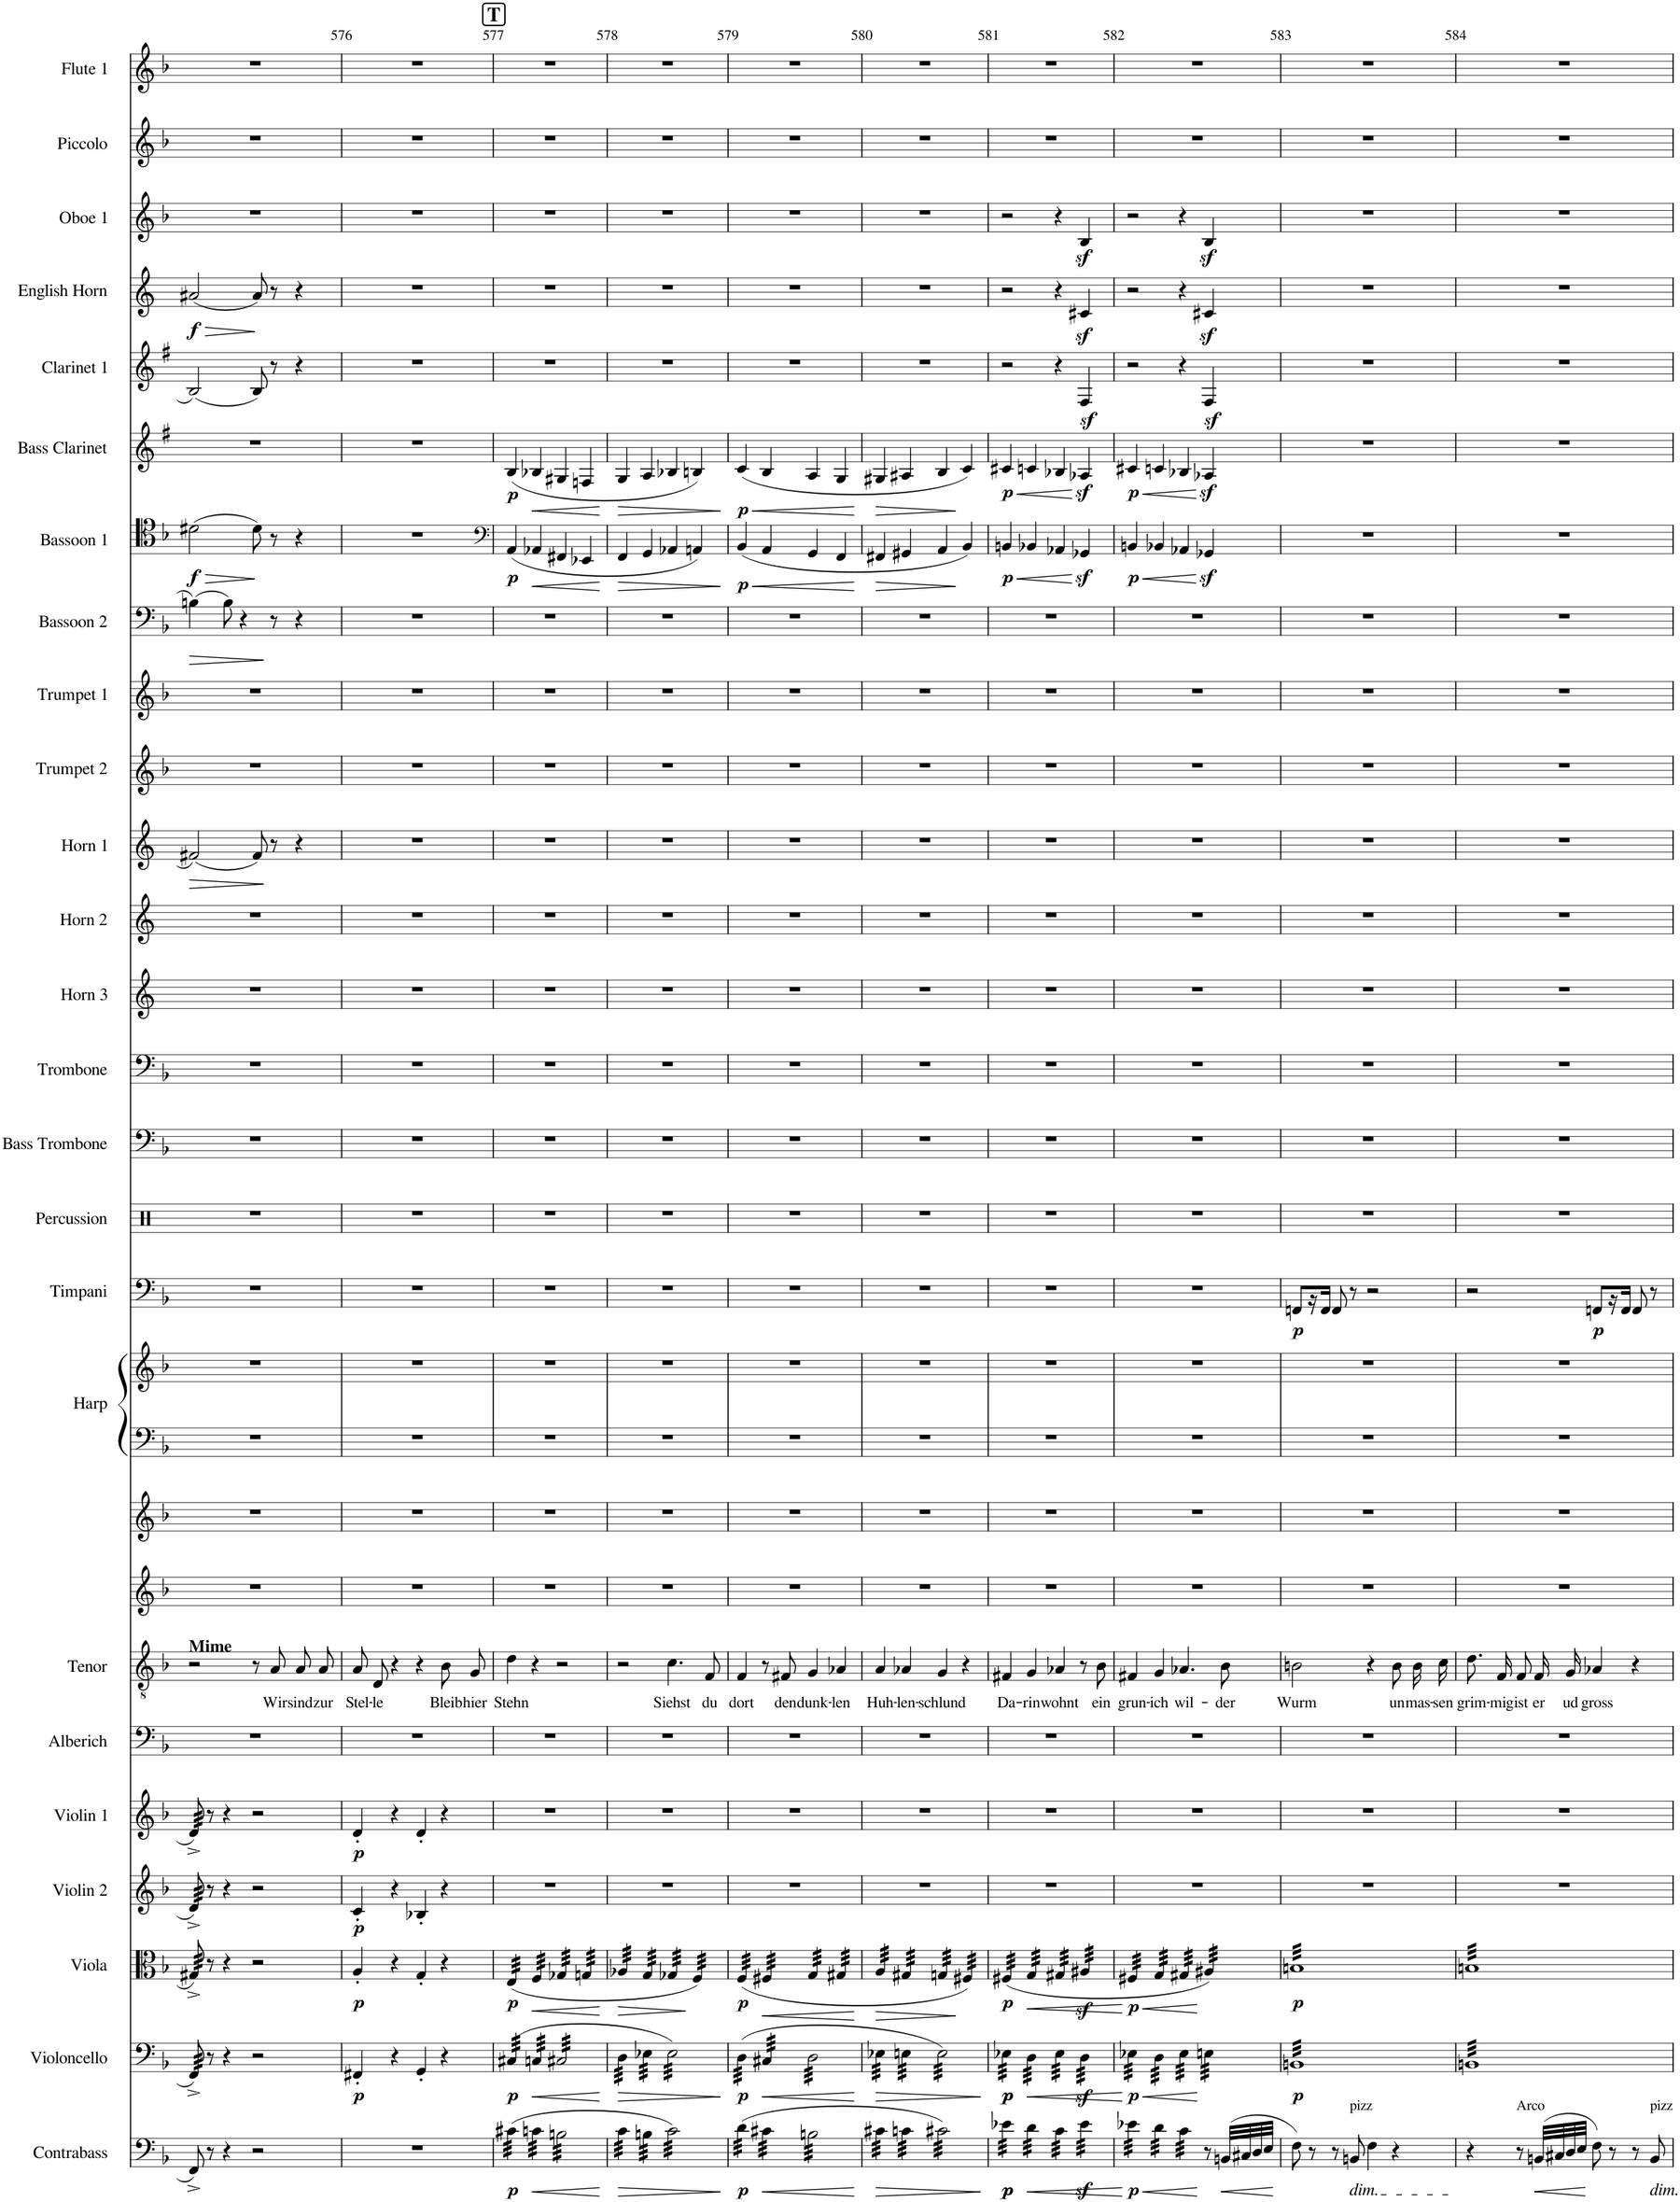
**kern	**dynam	**kern	**dynam	**kern	**dynam	**kern	**dynam	**kern	**dynam	**kern	**kern	**text	**kern	**kern	**kern	**kern	**kern	**dynam	**kern	**kern	**kern	**kern	**kern	**kern	**dynam	**kern	**kern	**kern	**dynam	**kern	**dynam	**kern	**dynam	**kern	**kern	**dynam	**kern	**kern	**kern
*part27	*part27	*part26	*part26	*part25	*part25	*part24	*part24	*part23	*part23	*part22	*part21	*part21	*part20	*part19	*part18	*part18	*part17	*part17	*part16	*part15	*part14	*part13	*part12	*part11	*part11	*part10	*part9	*part8	*part8	*part7	*part7	*part6	*part6	*part5	*part4	*part4	*part3	*part2	*part1
*staff28	*staff28	*staff27	*staff27	*staff26	*staff26	*staff25	*staff25	*staff24	*staff24	*staff23	*staff22	*staff22	*staff21	*staff20	*staff19	*staff18	*staff17	*staff17	*staff16	*staff15	*staff14	*staff13	*staff12	*staff11	*staff11	*staff10	*staff9	*staff8	*staff8	*staff7	*staff7	*staff6	*staff6	*staff5	*staff4	*staff4	*staff3	*staff2	*staff1
*I"Contrabass	*	*I"Violoncello	*	*I"Viola	*	*I"Violin 2	*	*I"Violin 1	*	*I"Alberich	*I"Alto	*	*I"Soprano	*I"Soprano	*I"Harp	*	*I"Timpani	*	*I"Percussion	*I"Bass Trombone	*I"Trombone	*I"Horn 3	*I"Horn 2	*I"Horn 1	*	*I"Trumpet 2	*I"Trumpet 1	*I"Bassoon 2	*	*I"Bassoon 1	*	*I"Clarinet 2	*	*I"Clarinet 1	*I"Oboe 2/EH	*	*I"Oboe 1	*I"Flute 2/Picc	*I"Flute 1
*I'Cb.	*	*I'Vc.	*	*I'Vla.	*	*I'Vln.2	*	*I'Vln.1	*	*I'A.	*	*	*	*	*I'Hrp.	*	*I'Timp.	*	*I'Perc	*I'B. Tbn.	*I'Tbn.	*I'Hn. 3	*I'Hn.2	*I'Hn. 1	*	*I'Tpt.2	*I'Tpt.1	*I'Bsn.2	*	*I'Bsn.1	*	*I'Cl. 2	*	*I'Cl.1	*I'Ob.2	*	*I'Ob. 1	*I'Fl.2	*I'Fl.1
!!LO:PB:g=z
*clefF4	*	*clefF4	*	*clefC3	*	*clefG2	*	*clefG2	*	*clefF4	*clefGv2	*	*clefG2	*clefG2	*clefF4	*clefG2	*clefF4	*	*clefX	*clefF4	*clefF4	*clefG2	*clefG2	*clefG2	*	*clefG2	*clefG2	*clefF4	*	*clefC4	*	*clefG2	*	*clefG2	*clefG2	*	*clefG2	*clefG2	*clefG2
*Trd7c12	*	*	*	*	*	*	*	*	*	*	*	*	*	*	*	*	*	*	*	*	*	*Trd4c7	*Trd4c7	*Trd4c7	*	*	*	*	*	*	*	*Trd1c2	*	*Trd1c2	*Trd4c7	*	*	*Trd-7c-12	*
*k[b-]	*	*k[b-]	*	*k[b-]	*	*k[b-]	*	*k[b-]	*	*k[b-]	*k[b-]	*	*k[b-]	*k[b-]	*k[b-]	*k[b-]	*k[b-]	*	*k[]	*k[b-]	*k[b-]	*k[]	*k[]	*k[]	*	*k[b-]	*k[b-]	*k[b-]	*	*k[b-]	*	*k[f#]	*	*k[f#]	*k[]	*	*k[b-]	*k[b-]	*k[b-]
*M4/4	*	*M4/4	*	*M4/4	*	*M4/4	*	*M4/4	*	*M4/4	*M4/4	*	*M4/4	*M4/4	*M4/4	*M4/4	*M4/4	*	*M4/4	*M4/4	*M4/4	*M4/4	*M4/4	*M4/4	*	*M4/4	*M4/4	*M4/4	*	*M4/4	*	*M4/4	*	*M4/4	*M4/4	*	*M4/4	*M4/4	*M4/4
=575	=575	=575	=575	=575	=575	=575	=575	=575	=575	=575	=575	=575	=575	=575	=575	=575	=575	=575	=575	=575	=575	=575	=575	=575	=575	=575	=575	=575	=575	=575	=575	=575	=575	=575	=575	=575	=575	=575	=575
!	!	!	!	!	!	!	!	!	!	!	!LO:TX:a:B:t=Mime	!	!	!	!	!	!	!	!	!	!	!	!	!	!	!	!	!	!	!	!	!	!	!	!	!	!	!	!
!	!	!	!	!	!	!	!	!	!	!	!	!	!	!	!	!	!	!	!	!	!	!	!	!	!LO:HP:b	!	!	!	!LO:HP:b	!	!LO:HP:b	!	!	!	!	!LO:HP:b	!	!	!
!	!	!	!	!	!	!	!	!	!	!	!	!	!	!	!	!	!	!	!	!	!	!	!	!	!	!	!	!	!	!	!LO:DY:n=1:b	!	!	!	!	!LO:DY:n=1:b	!	!	!
*	*	*tremolo	*	*	*	*	*	*	*	*	*	*	*	*	*	*	*	*	*	*	*	*	*	*	*	*	*	*	*	*	*	*	*	*	*	*	*	*	*
*	*	*	*	*tremolo	*	*	*	*	*	*	*	*	*	*	*	*	*	*	*	*	*	*	*	*	*	*	*	*	*	*	*	*	*	*	*	*	*	*	*
*	*	*	*	*	*	*tremolo	*	*	*	*	*	*	*	*	*	*	*	*	*	*	*	*	*	*	*	*	*	*	*	*	*	*	*	*	*	*	*	*	*
*	*	*	*	*	*	*	*	*tremolo	*	*	*	*	*	*	*	*	*	*	*	*	*	*	*	*	*	*	*	*	*	*	*	*	*	*	*	*	*	*	*
8FF^/	.	64FF^/	.	64G#X^/	.	64d^/	.	64d^/	.	1r	2r	.	1r	1r	1r	1r	1r	.	1r	1r	1r	1r	1r	(2f#X/	>	1r	1r	(4Bn\	>	(2d#X\	> f	1r	.	(2B/	(2a#X/	> f	1r	1r	1r
.	.	64FF^/	.	64G#X^/	.	64d^/	.	64d^/	.	.	.	.	.	.	.	.	.	.	.	.	.	.	.	.	.	.	.	.	.	.	.	.	.	.	.	.	.	.	.
.	.	64FF^/	.	64G#X^/	.	64d^/	.	64d^/	.	.	.	.	.	.	.	.	.	.	.	.	.	.	.	.	.	.	.	.	.	.	.	.	.	.	.	.	.	.	.
.	.	64FF^/	.	64G#X^/	.	64d^/	.	64d^/	.	.	.	.	.	.	.	.	.	.	.	.	.	.	.	.	.	.	.	.	.	.	.	.	.	.	.	.	.	.	.
.	.	64FF^/	.	64G#X^/	.	64d^/	.	64d^/	.	.	.	.	.	.	.	.	.	.	.	.	.	.	.	.	.	.	.	.	.	.	.	.	.	.	.	.	.	.	.
.	.	64FF^/	.	64G#X^/	.	64d^/	.	64d^/	.	.	.	.	.	.	.	.	.	.	.	.	.	.	.	.	.	.	.	.	.	.	.	.	.	.	.	.	.	.	.
.	.	64FF^/	.	64G#X^/	.	64d^/	.	64d^/	.	.	.	.	.	.	.	.	.	.	.	.	.	.	.	.	.	.	.	.	.	.	.	.	.	.	.	.	.	.	.
.	.	64FF^/	.	64G#X^/	.	64d^/	.	64d^/	.	.	.	.	.	.	.	.	.	.	.	.	.	.	.	.	.	.	.	.	.	.	.	.	.	.	.	.	.	.	.
*	*	*	*	*	*	*	*	*Xtremolo	*	*	*	*	*	*	*	*	*	*	*	*	*	*	*	*	*	*	*	*	*	*	*	*	*	*	*	*	*	*	*
*	*	*	*	*	*	*Xtremolo	*	*	*	*	*	*	*	*	*	*	*	*	*	*	*	*	*	*	*	*	*	*	*	*	*	*	*	*	*	*	*	*	*
*	*	*	*	*Xtremolo	*	*	*	*	*	*	*	*	*	*	*	*	*	*	*	*	*	*	*	*	*	*	*	*	*	*	*	*	*	*	*	*	*	*	*
*	*	*Xtremolo	*	*	*	*	*	*	*	*	*	*	*	*	*	*	*	*	*	*	*	*	*	*	*	*	*	*	*	*	*	*	*	*	*	*	*	*	*
8r	.	8r	.	8r	.	8r	.	8r	.	.	.	.	.	.	.	.	.	.	.	.	.	.	.	.	.	.	.	.	.	.	.	.	.	.	.	.	.	.	.
4r	.	4r	.	4r	.	4r	.	4r	.	.	.	.	.	.	.	.	.	.	.	.	.	.	.	.	.	.	.	8B\)	.	.	.	.	.	.	.	.	.	.	.
.	.	.	.	.	.	.	.	.	.	.	.	.	.	.	.	.	.	.	.	.	.	.	.	.	.	.	.	4r	.	.	.	.	.	.	.	.	.	.	.
2r	.	2r	.	2r	.	2r	.	2r	.	.	8r	.	.	.	.	.	.	.	.	.	.	.	.	8f#/)	.	.	.	.	.	8d#\)	.	.	.	8B/)	8a#/)	.	.	.	.
!	!	!	!	!	!	!	!	!	!	!	!	!LO:LY:b	!	!	!	!	!	!	!	!	!	!	!	!	!	!	!	!	!	!	!	!	!	!	!	!	!	!	!
.	.	.	.	.	.	.	.	.	.	.	8A/	Wir	.	.	.	.	.	.	.	.	.	.	.	8r	]	.	.	8r	]	8r	]	.	.	8r	8r	]	.	.	.
!	!	!	!	!	!	!	!	!	!	!	!	!LO:LY:b	!	!	!	!	!	!	!	!	!	!	!	!	!	!	!	!	!	!	!	!	!	!	!	!	!	!	!
.	.	.	.	.	.	.	.	.	.	.	8A/L	sind	.	.	.	.	.	.	.	.	.	.	.	4r	.	.	.	4r	.	4r	.	.	.	4r	4r	.	.	.	.
!	!	!	!	!	!	!	!	!	!	!	!	!LO:LY:b	!	!	!	!	!	!	!	!	!	!	!	!	!	!	!	!	!	!	!	!	!	!	!	!	!	!	!
.	.	.	.	.	.	.	.	.	.	.	8A/J	zur	.	.	.	.	.	.	.	.	.	.	.	.	.	.	.	.	.	.	.	.	.	.	.	.	.	.	.
=576	=576	=576	=576	=576	=576	=576	=576	=576	=576	=576	=576	=576	=576	=576	=576	=576	=576	=576	=576	=576	=576	=576	=576	=576	=576	=576	=576	=576	=576	=576	=576	=576	=576	=576	=576	=576	=576	=576	=576
!	!	!	!LO:DY:b	!	!LO:DY:b	!	!LO:DY:b	!	!LO:DY:b	!	!	!LO:LY:b	!	!	!	!	!	!	!	!	!	!	!	!	!	!	!	!	!	!	!	!	!	!	!	!	!	!	!
1r	.	4FF#X'/	p	4A'/	p	4c'/	p	4d'/	p	1r	8A/L	Stel-	1r	1r	1r	1r	1r	.	1r	1r	1r	1r	1r	1r	.	1r	1r	1r	.	1r	.	1r	.	1r	1r	.	1r	1r	1r
!	!	!	!	!	!	!	!	!	!	!	!	!LO:LY:b	!	!	!	!	!	!	!	!	!	!	!	!	!	!	!	!	!	!	!	!	!	!	!	!	!	!	!
.	.	.	.	.	.	.	.	.	.	.	8D/J	-le	.	.	.	.	.	.	.	.	.	.	.	.	.	.	.	.	.	.	.	.	.	.	.	.	.	.	.
.	.	4r	.	4r	.	4r	.	4r	.	.	4r	.	.	.	.	.	.	.	.	.	.	.	.	.	.	.	.	.	.	.	.	.	.	.	.	.	.	.	.
.	.	4GG'/	.	4G'/	.	4B-X'/	.	4d'/	.	.	4r	.	.	.	.	.	.	.	.	.	.	.	.	.	.	.	.	.	.	.	.	.	.	.	.	.	.	.	.
!	!	!	!	!	!	!	!	!	!	!	!	!LO:LY:b	!	!	!	!	!	!	!	!	!	!	!	!	!	!	!	!	!	!	!	!	!	!	!	!	!	!	!
.	.	4r	.	4r	.	4r	.	4r	.	.	8B-/L	Bleib	.	.	.	.	.	.	.	.	.	.	.	.	.	.	.	.	.	.	.	.	.	.	.	.	.	.	.
!	!	!	!	!	!	!	!	!	!	!	!	!LO:LY:b	!	!	!	!	!	!	!	!	!	!	!	!	!	!	!	!	!	!	!	!	!	!	!	!	!	!	!
.	.	.	.	.	.	.	.	.	.	.	8G/J	hier	.	.	.	.	.	.	.	.	.	.	.	.	.	.	.	.	.	.	.	.	.	.	.	.	.	.	.
!!LO:REH:place=s1:a:B:cj:fs=14:t=T
=577	=577	=577	=577	=577	=577	=577	=577	=577	=577	=577	=577	=577	=577	=577	=577	=577	=577	=577	=577	=577	=577	=577	=577	=577	=577	=577	=577	=577	=577	=577	=577	=577	=577	=577	=577	=577	=577	=577	=577
*	*	*	*	*	*	*	*	*	*	*	*	*	*	*	*	*	*	*	*	*	*	*	*	*	*	*	*	*	*	*clefF4	*	*	*	*	*	*	*	*	*
!	!LO:DY:b	!	!LO:DY:b	!	!LO:DY:b	!	!	!	!	!	!	!LO:LY:b	!	!	!	!	!	!	!	!	!	!	!	!	!	!	!	!	!	!	!LO:DY:b	!	!LO:DY:b	!	!	!	!	!	!
*tremolo	*	*	*	*	*	*	*	*	*	*	*	*	*	*	*	*	*	*	*	*	*	*	*	*	*	*	*	*	*	*	*	*	*	*	*	*	*	*	*
*	*	*tremolo	*	*	*	*	*	*	*	*	*	*	*	*	*	*	*	*	*	*	*	*	*	*	*	*	*	*	*	*	*	*	*	*	*	*	*	*	*
*	*	*	*	*tremolo	*	*	*	*	*	*	*	*	*	*	*	*	*	*	*	*	*	*	*	*	*	*	*	*	*	*	*	*	*	*	*	*	*	*	*
(32c#X\LLL	p	(32C#X/LLL	p	(32E/LLL	p	1r	.	1r	.	1r	4d\	Stehn	1r	1r	1r	1r	1r	.	1r	1r	1r	1r	1r	1r	.	1r	1r	1r	.	(4AA/	p	(4B/	p	1r	1r	.	1r	1r	1r
(32c#X\	.	(32C#X/	.	(32E/	.	.	.	.	.	.	.	.	.	.	.	.	.	.	.	.	.	.	.	.	.	.	.	.	.	.	.	.	.	.	.	.	.	.	.
(32c#X\	.	(32C#X/	.	(32E/	.	.	.	.	.	.	.	.	.	.	.	.	.	.	.	.	.	.	.	.	.	.	.	.	.	.	.	.	.	.	.	.	.	.	.
(32c#X\	.	(32C#X/	.	(32E/	.	.	.	.	.	.	.	.	.	.	.	.	.	.	.	.	.	.	.	.	.	.	.	.	.	.	.	.	.	.	.	.	.	.	.
(32c#X\	.	(32C#X/	.	(32E/	.	.	.	.	.	.	.	.	.	.	.	.	.	.	.	.	.	.	.	.	.	.	.	.	.	.	.	.	.	.	.	.	.	.	.
(32c#X\	.	(32C#X/	.	(32E/	.	.	.	.	.	.	.	.	.	.	.	.	.	.	.	.	.	.	.	.	.	.	.	.	.	.	.	.	.	.	.	.	.	.	.
(32c#X\	.	(32C#X/	.	(32E/	.	.	.	.	.	.	.	.	.	.	.	.	.	.	.	.	.	.	.	.	.	.	.	.	.	.	.	.	.	.	.	.	.	.	.
(32c#X\JJJ	.	(32C#X/JJJ	.	(32E/JJJ	.	.	.	.	.	.	.	.	.	.	.	.	.	.	.	.	.	.	.	.	.	.	.	.	.	.	.	.	.	.	.	.	.	.	.
!	!LO:HP:b	!	!LO:HP:b	!	!LO:HP:b	!	!	!	!	!	!	!	!	!	!	!	!	!	!	!	!	!	!	!	!	!	!	!	!	!	!LO:HP:b	!	!LO:HP:b	!	!	!	!	!	!
32cn\LLL	<	32Cn/LLL	<	32F/LLL	<	.	.	.	.	.	4r	.	.	.	.	.	.	.	.	.	.	.	.	.	.	.	.	.	.	4AA-X/	<	4B-X/	<	.	.	.	.	.	.
32cn\	.	32Cn/	.	32F/	.	.	.	.	.	.	.	.	.	.	.	.	.	.	.	.	.	.	.	.	.	.	.	.	.	.	.	.	.	.	.	.	.	.	.
32cn\	.	32Cn/	.	32F/	.	.	.	.	.	.	.	.	.	.	.	.	.	.	.	.	.	.	.	.	.	.	.	.	.	.	.	.	.	.	.	.	.	.	.
32cn\	.	32Cn/	.	32F/	.	.	.	.	.	.	.	.	.	.	.	.	.	.	.	.	.	.	.	.	.	.	.	.	.	.	.	.	.	.	.	.	.	.	.
32cn\	.	32Cn/	.	32F/	.	.	.	.	.	.	.	.	.	.	.	.	.	.	.	.	.	.	.	.	.	.	.	.	.	.	.	.	.	.	.	.	.	.	.
32cn\	.	32Cn/	.	32F/	.	.	.	.	.	.	.	.	.	.	.	.	.	.	.	.	.	.	.	.	.	.	.	.	.	.	.	.	.	.	.	.	.	.	.
32cn\	.	32Cn/	.	32F/	.	.	.	.	.	.	.	.	.	.	.	.	.	.	.	.	.	.	.	.	.	.	.	.	.	.	.	.	.	.	.	.	.	.	.
32cn\JJJ	.	32Cn/JJJ	.	32F/JJJ	.	.	.	.	.	.	.	.	.	.	.	.	.	.	.	.	.	.	.	.	.	.	.	.	.	.	.	.	.	.	.	.	.	.	.
32Bn\LLL	.	32C#X/LLL	.	32G-X/LLL	.	.	.	.	.	.	2r	.	.	.	.	.	.	.	.	.	.	.	.	.	.	.	.	.	.	4FF#X/	.	4G#X/	.	.	.	.	.	.	.
32Bn\	.	32C#X/	.	32G-X/	.	.	.	.	.	.	.	.	.	.	.	.	.	.	.	.	.	.	.	.	.	.	.	.	.	.	.	.	.	.	.	.	.	.	.
32Bn\	.	32C#X/	.	32G-X/	.	.	.	.	.	.	.	.	.	.	.	.	.	.	.	.	.	.	.	.	.	.	.	.	.	.	.	.	.	.	.	.	.	.	.
32Bn\	.	32C#X/	.	32G-X/	.	.	.	.	.	.	.	.	.	.	.	.	.	.	.	.	.	.	.	.	.	.	.	.	.	.	.	.	.	.	.	.	.	.	.
32Bn\	.	32C#X/	.	32G-X/	.	.	.	.	.	.	.	.	.	.	.	.	.	.	.	.	.	.	.	.	.	.	.	.	.	.	.	.	.	.	.	.	.	.	.
32Bn\	.	32C#X/	.	32G-X/	.	.	.	.	.	.	.	.	.	.	.	.	.	.	.	.	.	.	.	.	.	.	.	.	.	.	.	.	.	.	.	.	.	.	.
32Bn\	.	32C#X/	.	32G-X/	.	.	.	.	.	.	.	.	.	.	.	.	.	.	.	.	.	.	.	.	.	.	.	.	.	.	.	.	.	.	.	.	.	.	.
32Bn\	.	32C#X/	.	32G-X/JJJ	.	.	.	.	.	.	.	.	.	.	.	.	.	.	.	.	.	.	.	.	.	.	.	.	.	.	.	.	.	.	.	.	.	.	.
32Bn\	.	32C#X/	.	32Gn/LLL	.	.	.	.	.	.	.	.	.	.	.	.	.	.	.	.	.	.	.	.	.	.	.	.	.	4EE-X/	.	4Fn/	.	.	.	.	.	.	.
32Bn\	.	32C#X/	.	32Gn/	.	.	.	.	.	.	.	.	.	.	.	.	.	.	.	.	.	.	.	.	.	.	.	.	.	.	.	.	.	.	.	.	.	.	.
32Bn\	.	32C#X/	.	32Gn/	.	.	.	.	.	.	.	.	.	.	.	.	.	.	.	.	.	.	.	.	.	.	.	.	.	.	.	.	.	.	.	.	.	.	.
32Bn\	.	32C#X/	.	32Gn/	.	.	.	.	.	.	.	.	.	.	.	.	.	.	.	.	.	.	.	.	.	.	.	.	.	.	.	.	.	.	.	.	.	.	.
32Bn\	.	32C#X/	.	32Gn/	.	.	.	.	.	.	.	.	.	.	.	.	.	.	.	.	.	.	.	.	.	.	.	.	.	.	.	.	.	.	.	.	.	.	.
32Bn\	.	32C#X/	.	32Gn/	.	.	.	.	.	.	.	.	.	.	.	.	.	.	.	.	.	.	.	.	.	.	.	.	.	.	.	.	.	.	.	.	.	.	.
32Bn\	.	32C#X/	.	32Gn/	.	.	.	.	.	.	.	.	.	.	.	.	.	.	.	.	.	.	.	.	.	.	.	.	.	.	.	.	.	.	.	.	.	.	.
32Bn\JJJ	.	32C#X/JJJ	.	32Gn/JJJ	.	.	.	.	.	.	.	.	.	.	.	.	.	.	.	.	.	.	.	.	.	.	.	.	.	.	.	.	.	.	.	.	.	.	.
.	[	.	[	.	[	.	.	.	.	.	.	.	.	.	.	.	.	.	.	.	.	.	.	.	.	.	.	.	.	.	[	.	[	.	.	.	.	.	.
=578	=578	=578	=578	=578	=578	=578	=578	=578	=578	=578	=578	=578	=578	=578	=578	=578	=578	=578	=578	=578	=578	=578	=578	=578	=578	=578	=578	=578	=578	=578	=578	=578	=578	=578	=578	=578	=578	=578	=578
!	!LO:HP:b	!	!LO:HP:b	!	!LO:HP:b	!	!	!	!	!	!	!	!	!	!	!	!	!	!	!	!	!	!	!	!	!	!	!	!	!	!LO:HP:b	!	!LO:HP:b	!	!	!	!	!	!
32c\LLL	>	32D\LLL	>	32A-X/LLL	>	1r	.	1r	.	1r	2r	.	1r	1r	1r	1r	1r	.	1r	1r	1r	1r	1r	1r	.	1r	1r	1r	.	4FF/	>	4G/	>	1r	1r	.	1r	1r	1r
32c\	.	32D\	.	32A-X/	.	.	.	.	.	.	.	.	.	.	.	.	.	.	.	.	.	.	.	.	.	.	.	.	.	.	.	.	.	.	.	.	.	.	.
32c\	.	32D\	.	32A-X/	.	.	.	.	.	.	.	.	.	.	.	.	.	.	.	.	.	.	.	.	.	.	.	.	.	.	.	.	.	.	.	.	.	.	.
32c\	.	32D\	.	32A-X/	.	.	.	.	.	.	.	.	.	.	.	.	.	.	.	.	.	.	.	.	.	.	.	.	.	.	.	.	.	.	.	.	.	.	.
32c\	.	32D\	.	32A-X/	.	.	.	.	.	.	.	.	.	.	.	.	.	.	.	.	.	.	.	.	.	.	.	.	.	.	.	.	.	.	.	.	.	.	.
32c\	.	32D\	.	32A-X/	.	.	.	.	.	.	.	.	.	.	.	.	.	.	.	.	.	.	.	.	.	.	.	.	.	.	.	.	.	.	.	.	.	.	.
32c\	.	32D\	.	32A-X/	.	.	.	.	.	.	.	.	.	.	.	.	.	.	.	.	.	.	.	.	.	.	.	.	.	.	.	.	.	.	.	.	.	.	.
32c\JJJ	.	32D\JJJ	.	32A-X/JJJ	.	.	.	.	.	.	.	.	.	.	.	.	.	.	.	.	.	.	.	.	.	.	.	.	.	.	.	.	.	.	.	.	.	.	.
32Bn\LLL	.	32E-X\LLL	.	32G/LLL	.	.	.	.	.	.	.	.	.	.	.	.	.	.	.	.	.	.	.	.	.	.	.	.	.	4GG/	.	4A/	.	.	.	.	.	.	.
32Bn\	.	32E-X\	.	32G/	.	.	.	.	.	.	.	.	.	.	.	.	.	.	.	.	.	.	.	.	.	.	.	.	.	.	.	.	.	.	.	.	.	.	.
32Bn\	.	32E-X\	.	32G/	.	.	.	.	.	.	.	.	.	.	.	.	.	.	.	.	.	.	.	.	.	.	.	.	.	.	.	.	.	.	.	.	.	.	.
32Bn\	.	32E-X\	.	32G/	.	.	.	.	.	.	.	.	.	.	.	.	.	.	.	.	.	.	.	.	.	.	.	.	.	.	.	.	.	.	.	.	.	.	.
32Bn\	.	32E-X\	.	32G/	.	.	.	.	.	.	.	.	.	.	.	.	.	.	.	.	.	.	.	.	.	.	.	.	.	.	.	.	.	.	.	.	.	.	.
32Bn\	.	32E-X\	.	32G/	.	.	.	.	.	.	.	.	.	.	.	.	.	.	.	.	.	.	.	.	.	.	.	.	.	.	.	.	.	.	.	.	.	.	.
32Bn\	.	32E-X\	.	32G/	.	.	.	.	.	.	.	.	.	.	.	.	.	.	.	.	.	.	.	.	.	.	.	.	.	.	.	.	.	.	.	.	.	.	.
32Bn\JJJ	.	32E-X\JJJ	.	32G/JJJ	.	.	.	.	.	.	.	.	.	.	.	.	.	.	.	.	.	.	.	.	.	.	.	.	.	.	.	.	.	.	.	.	.	.	.
!	!	!	!	!	!	!	!	!	!	!	!	!LO:LY:b	!	!	!	!	!	!	!	!	!	!	!	!	!	!	!	!	!	!	!	!	!	!	!	!	!	!	!
32c\)LLL	.	32E-\)LLL	.	32G-X/LLL	.	.	.	.	.	.	4.c\	Siehst	.	.	.	.	.	.	.	.	.	.	.	.	.	.	.	.	.	4AA-X/	.	4B-X/	.	.	.	.	.	.	.
32c\)	.	32E-\)	.	32G-X/	.	.	.	.	.	.	.	.	.	.	.	.	.	.	.	.	.	.	.	.	.	.	.	.	.	.	.	.	.	.	.	.	.	.	.
32c\)	.	32E-\)	.	32G-X/	.	.	.	.	.	.	.	.	.	.	.	.	.	.	.	.	.	.	.	.	.	.	.	.	.	.	.	.	.	.	.	.	.	.	.
32c\)	.	32E-\)	.	32G-X/	.	.	.	.	.	.	.	.	.	.	.	.	.	.	.	.	.	.	.	.	.	.	.	.	.	.	.	.	.	.	.	.	.	.	.
32c\)	.	32E-\)	.	32G-X/	.	.	.	.	.	.	.	.	.	.	.	.	.	.	.	.	.	.	.	.	.	.	.	.	.	.	.	.	.	.	.	.	.	.	.
32c\)	.	32E-\)	.	32G-X/	.	.	.	.	.	.	.	.	.	.	.	.	.	.	.	.	.	.	.	.	.	.	.	.	.	.	.	.	.	.	.	.	.	.	.
32c\)	.	32E-\)	.	32G-X/	.	.	.	.	.	.	.	.	.	.	.	.	.	.	.	.	.	.	.	.	.	.	.	.	.	.	.	.	.	.	.	.	.	.	.
32c\)	.	32E-\)	.	32G-X/JJJ	.	.	.	.	.	.	.	.	.	.	.	.	.	.	.	.	.	.	.	.	.	.	.	.	.	.	.	.	.	.	.	.	.	.	.
32c\)	.	32E-\)	.	32F/)LLL	]	.	.	.	.	.	.	.	.	.	.	.	.	.	.	.	.	.	.	.	.	.	.	.	.	4AAn/)	.	4Bn/)	.	.	.	.	.	.	.
32c\)	.	32E-\)	.	32F/)	.	.	.	.	.	.	.	.	.	.	.	.	.	.	.	.	.	.	.	.	.	.	.	.	.	.	.	.	.	.	.	.	.	.	.
32c\)	.	32E-\)	.	32F/)	.	.	.	.	.	.	.	.	.	.	.	.	.	.	.	.	.	.	.	.	.	.	.	.	.	.	.	.	.	.	.	.	.	.	.
32c\)	.	32E-\)	.	32F/)	.	.	.	.	.	.	.	.	.	.	.	.	.	.	.	.	.	.	.	.	.	.	.	.	.	.	.	.	.	.	.	.	.	.	.
!	!	!	!	!	!	!	!	!	!	!	!	!LO:LY:b	!	!	!	!	!	!	!	!	!	!	!	!	!	!	!	!	!	!	!	!	!	!	!	!	!	!	!
32c\)	.	32E-\)	.	32F/)	.	.	.	.	.	.	8F/	du	.	.	.	.	.	.	.	.	.	.	.	.	.	.	.	.	.	.	.	.	.	.	.	.	.	.	.
32c\)	.	32E-\)	.	32F/)	.	.	.	.	.	.	.	.	.	.	.	.	.	.	.	.	.	.	.	.	.	.	.	.	.	.	.	.	.	.	.	.	.	.	.
32c\)	.	32E-\)	.	32F/)	.	.	.	.	.	.	.	.	.	.	.	.	.	.	.	.	.	.	.	.	.	.	.	.	.	.	.	.	.	.	.	.	.	.	.
32c\)JJJ	.	32E-\)JJJ	.	32F/)JJJ	.	.	.	.	.	.	.	.	.	.	.	.	.	.	.	.	.	.	.	.	.	.	.	.	.	.	.	.	.	.	.	.	.	.	.
.	]	.	]	.	.	.	.	.	.	.	.	.	.	.	.	.	.	.	.	.	.	.	.	.	.	.	.	.	.	.	]	.	]	.	.	.	.	.	.
=579	=579	=579	=579	=579	=579	=579	=579	=579	=579	=579	=579	=579	=579	=579	=579	=579	=579	=579	=579	=579	=579	=579	=579	=579	=579	=579	=579	=579	=579	=579	=579	=579	=579	=579	=579	=579	=579	=579	=579
!	!LO:DY:b	!	!LO:DY:b	!	!LO:DY:b	!	!	!	!	!	!	!LO:LY:b	!	!	!	!	!	!	!	!	!	!	!	!	!	!	!	!	!	!	!LO:HP:b	!	!LO:HP:b	!	!	!	!	!	!
!	!	!	!	!	!	!	!	!	!	!	!	!	!	!	!	!	!	!	!	!	!	!	!	!	!	!	!	!	!	!	!LO:DY:n=1:b	!	!LO:DY:n=1:b	!	!	!	!	!	!
(32d\LLL	p	(32D\LLL	p	(32F/LLL	p	1r	.	1r	.	1r	4F/	dort	1r	1r	1r	1r	1r	.	1r	1r	1r	1r	1r	1r	.	1r	1r	1r	.	(4BB-/	< p	(4c/	< p	1r	1r	.	1r	1r	1r
(32d\	.	(32D\	.	(32F/	.	.	.	.	.	.	.	.	.	.	.	.	.	.	.	.	.	.	.	.	.	.	.	.	.	.	.	.	.	.	.	.	.	.	.
(32d\	.	(32D\	.	(32F/	.	.	.	.	.	.	.	.	.	.	.	.	.	.	.	.	.	.	.	.	.	.	.	.	.	.	.	.	.	.	.	.	.	.	.
(32d\	.	(32D\	.	(32F/	.	.	.	.	.	.	.	.	.	.	.	.	.	.	.	.	.	.	.	.	.	.	.	.	.	.	.	.	.	.	.	.	.	.	.
(32d\	.	(32D\	.	(32F/	.	.	.	.	.	.	.	.	.	.	.	.	.	.	.	.	.	.	.	.	.	.	.	.	.	.	.	.	.	.	.	.	.	.	.
(32d\	.	(32D\	.	(32F/	.	.	.	.	.	.	.	.	.	.	.	.	.	.	.	.	.	.	.	.	.	.	.	.	.	.	.	.	.	.	.	.	.	.	.
(32d\	.	(32D\	.	(32F/	.	.	.	.	.	.	.	.	.	.	.	.	.	.	.	.	.	.	.	.	.	.	.	.	.	.	.	.	.	.	.	.	.	.	.
(32d\JJJ	.	(32D\JJJ	.	(32F/JJJ	.	.	.	.	.	.	.	.	.	.	.	.	.	.	.	.	.	.	.	.	.	.	.	.	.	.	.	.	.	.	.	.	.	.	.
!	!LO:HP:b	!	!LO:HP:b	!	!LO:HP:b	!	!	!	!	!	!	!	!	!	!	!	!	!	!	!	!	!	!	!	!	!	!	!	!	!	!	!	!	!	!	!	!	!	!
32c#X\LLL	<	32C#X/LLL	<	32F#X/LLL	<	.	.	.	.	.	8r	.	.	.	.	.	.	.	.	.	.	.	.	.	.	.	.	.	.	4AA/	.	4B/	.	.	.	.	.	.	.
32c#X\	.	32C#X/	.	32F#X/	.	.	.	.	.	.	.	.	.	.	.	.	.	.	.	.	.	.	.	.	.	.	.	.	.	.	.	.	.	.	.	.	.	.	.
32c#X\	.	32C#X/	.	32F#X/	.	.	.	.	.	.	.	.	.	.	.	.	.	.	.	.	.	.	.	.	.	.	.	.	.	.	.	.	.	.	.	.	.	.	.
32c#X\	.	32C#X/	.	32F#X/	.	.	.	.	.	.	.	.	.	.	.	.	.	.	.	.	.	.	.	.	.	.	.	.	.	.	.	.	.	.	.	.	.	.	.
!	!	!	!	!	!	!	!	!	!	!	!	!LO:LY:b	!	!	!	!	!	!	!	!	!	!	!	!	!	!	!	!	!	!	!	!	!	!	!	!	!	!	!
32c#X\	.	32C#X/	.	32F#X/	.	.	.	.	.	.	8F#X/	den	.	.	.	.	.	.	.	.	.	.	.	.	.	.	.	.	.	.	.	.	.	.	.	.	.	.	.
32c#X\	.	32C#X/	.	32F#X/	.	.	.	.	.	.	.	.	.	.	.	.	.	.	.	.	.	.	.	.	.	.	.	.	.	.	.	.	.	.	.	.	.	.	.
32c#X\	.	32C#X/	.	32F#X/	.	.	.	.	.	.	.	.	.	.	.	.	.	.	.	.	.	.	.	.	.	.	.	.	.	.	.	.	.	.	.	.	.	.	.
32c#X\JJJ	.	32C#X/JJJ	.	32F#X/JJJ	.	.	.	.	.	.	.	.	.	.	.	.	.	.	.	.	.	.	.	.	.	.	.	.	.	.	.	.	.	.	.	.	.	.	.
!	!	!	!	!	!	!	!	!	!	!	!	!LO:LY:b	!	!	!	!	!	!	!	!	!	!	!	!	!	!	!	!	!	!	!	!	!	!	!	!	!	!	!
32Bn\LLL	.	32D\LLL	.	32G/LLL	.	.	.	.	.	.	4G/	dunk-	.	.	.	.	.	.	.	.	.	.	.	.	.	.	.	.	.	4GG/	.	4A/	.	.	.	.	.	.	.
32Bn\	.	32D\	.	32G/	.	.	.	.	.	.	.	.	.	.	.	.	.	.	.	.	.	.	.	.	.	.	.	.	.	.	.	.	.	.	.	.	.	.	.
32Bn\	.	32D\	.	32G/	.	.	.	.	.	.	.	.	.	.	.	.	.	.	.	.	.	.	.	.	.	.	.	.	.	.	.	.	.	.	.	.	.	.	.
32Bn\	.	32D\	.	32G/	.	.	.	.	.	.	.	.	.	.	.	.	.	.	.	.	.	.	.	.	.	.	.	.	.	.	.	.	.	.	.	.	.	.	.
32Bn\	.	32D\	.	32G/	.	.	.	.	.	.	.	.	.	.	.	.	.	.	.	.	.	.	.	.	.	.	.	.	.	.	.	.	.	.	.	.	.	.	.
32Bn\	.	32D\	.	32G/	.	.	.	.	.	.	.	.	.	.	.	.	.	.	.	.	.	.	.	.	.	.	.	.	.	.	.	.	.	.	.	.	.	.	.
32Bn\	.	32D\	.	32G/	.	.	.	.	.	.	.	.	.	.	.	.	.	.	.	.	.	.	.	.	.	.	.	.	.	.	.	.	.	.	.	.	.	.	.
32Bn\	.	32D\	.	32G/JJJ	.	.	.	.	.	.	.	.	.	.	.	.	.	.	.	.	.	.	.	.	.	.	.	.	.	.	.	.	.	.	.	.	.	.	.
!	!	!	!	!	!	!	!	!	!	!	!	!LO:LY:b	!	!	!	!	!	!	!	!	!	!	!	!	!	!	!	!	!	!	!	!	!	!	!	!	!	!	!
32Bn\	.	32D\	.	32G#X/LLL	.	.	.	.	.	.	4A-X/	-len	.	.	.	.	.	.	.	.	.	.	.	.	.	.	.	.	.	4FF/	.	4G/	.	.	.	.	.	.	.
32Bn\	.	32D\	.	32G#X/	.	.	.	.	.	.	.	.	.	.	.	.	.	.	.	.	.	.	.	.	.	.	.	.	.	.	.	.	.	.	.	.	.	.	.
32Bn\	.	32D\	.	32G#X/	.	.	.	.	.	.	.	.	.	.	.	.	.	.	.	.	.	.	.	.	.	.	.	.	.	.	.	.	.	.	.	.	.	.	.
32Bn\	.	32D\	.	32G#X/	.	.	.	.	.	.	.	.	.	.	.	.	.	.	.	.	.	.	.	.	.	.	.	.	.	.	.	.	.	.	.	.	.	.	.
32Bn\	.	32D\	.	32G#X/	.	.	.	.	.	.	.	.	.	.	.	.	.	.	.	.	.	.	.	.	.	.	.	.	.	.	.	.	.	.	.	.	.	.	.
32Bn\	.	32D\	.	32G#X/	.	.	.	.	.	.	.	.	.	.	.	.	.	.	.	.	.	.	.	.	.	.	.	.	.	.	.	.	.	.	.	.	.	.	.
32Bn\	.	32D\	.	32G#X/	.	.	.	.	.	.	.	.	.	.	.	.	.	.	.	.	.	.	.	.	.	.	.	.	.	.	.	.	.	.	.	.	.	.	.
32Bn\JJJ	.	32D\JJJ	.	32G#X/JJJ	.	.	.	.	.	.	.	.	.	.	.	.	.	.	.	.	.	.	.	.	.	.	.	.	.	.	.	.	.	.	.	.	.	.	.
.	[	.	[	.	[	.	.	.	.	.	.	.	.	.	.	.	.	.	.	.	.	.	.	.	.	.	.	.	.	.	[	.	[	.	.	.	.	.	.
=580	=580	=580	=580	=580	=580	=580	=580	=580	=580	=580	=580	=580	=580	=580	=580	=580	=580	=580	=580	=580	=580	=580	=580	=580	=580	=580	=580	=580	=580	=580	=580	=580	=580	=580	=580	=580	=580	=580	=580
!	!LO:HP:b	!	!LO:HP:b	!	!LO:HP:b	!	!	!	!	!	!	!LO:LY:b	!	!	!	!	!	!	!	!	!	!	!	!	!	!	!	!	!	!	!LO:HP:b	!	!LO:HP:b	!	!	!	!	!	!
32c#X\LLL	>	32E-X\LLL	>	32A/LLL	>	1r	.	1r	.	1r	4A/	Huh-	1r	1r	1r	1r	1r	.	1r	1r	1r	1r	1r	1r	.	1r	1r	1r	.	4FF#X/	>	4G#X/	>	1r	1r	.	1r	1r	1r
32c#X\	.	32E-X\	.	32A/	.	.	.	.	.	.	.	.	.	.	.	.	.	.	.	.	.	.	.	.	.	.	.	.	.	.	.	.	.	.	.	.	.	.	.
32c#X\	.	32E-X\	.	32A/	.	.	.	.	.	.	.	.	.	.	.	.	.	.	.	.	.	.	.	.	.	.	.	.	.	.	.	.	.	.	.	.	.	.	.
32c#X\	.	32E-X\	.	32A/	.	.	.	.	.	.	.	.	.	.	.	.	.	.	.	.	.	.	.	.	.	.	.	.	.	.	.	.	.	.	.	.	.	.	.
32c#X\	.	32E-X\	.	32A/	.	.	.	.	.	.	.	.	.	.	.	.	.	.	.	.	.	.	.	.	.	.	.	.	.	.	.	.	.	.	.	.	.	.	.
32c#X\	.	32E-X\	.	32A/	.	.	.	.	.	.	.	.	.	.	.	.	.	.	.	.	.	.	.	.	.	.	.	.	.	.	.	.	.	.	.	.	.	.	.
32c#X\	.	32E-X\	.	32A/	.	.	.	.	.	.	.	.	.	.	.	.	.	.	.	.	.	.	.	.	.	.	.	.	.	.	.	.	.	.	.	.	.	.	.
32c#X\JJJ	.	32E-X\JJJ	.	32A/JJJ	.	.	.	.	.	.	.	.	.	.	.	.	.	.	.	.	.	.	.	.	.	.	.	.	.	.	.	.	.	.	.	.	.	.	.
!	!	!	!	!	!	!	!	!	!	!	!	!LO:LY:b	!	!	!	!	!	!	!	!	!	!	!	!	!	!	!	!	!	!	!	!	!	!	!	!	!	!	!
32cn\LLL	.	32En\LLL	.	32G#X/LLL	.	.	.	.	.	.	4A-X/	-len-	.	.	.	.	.	.	.	.	.	.	.	.	.	.	.	.	.	4GG#X/	.	4A#X/	.	.	.	.	.	.	.
32cn\	.	32En\	.	32G#X/	.	.	.	.	.	.	.	.	.	.	.	.	.	.	.	.	.	.	.	.	.	.	.	.	.	.	.	.	.	.	.	.	.	.	.
32cn\	.	32En\	.	32G#X/	.	.	.	.	.	.	.	.	.	.	.	.	.	.	.	.	.	.	.	.	.	.	.	.	.	.	.	.	.	.	.	.	.	.	.
32cn\	.	32En\	.	32G#X/	.	.	.	.	.	.	.	.	.	.	.	.	.	.	.	.	.	.	.	.	.	.	.	.	.	.	.	.	.	.	.	.	.	.	.
32cn\	.	32En\	.	32G#X/	.	.	.	.	.	.	.	.	.	.	.	.	.	.	.	.	.	.	.	.	.	.	.	.	.	.	.	.	.	.	.	.	.	.	.
32cn\	.	32En\	.	32G#X/	.	.	.	.	.	.	.	.	.	.	.	.	.	.	.	.	.	.	.	.	.	.	.	.	.	.	.	.	.	.	.	.	.	.	.
32cn\	.	32En\	.	32G#X/	.	.	.	.	.	.	.	.	.	.	.	.	.	.	.	.	.	.	.	.	.	.	.	.	.	.	.	.	.	.	.	.	.	.	.
32cn\JJJ	.	32En\JJJ	.	32G#X/JJJ	.	.	.	.	.	.	.	.	.	.	.	.	.	.	.	.	.	.	.	.	.	.	.	.	.	.	.	.	.	.	.	.	.	.	.
!	!	!	!	!	!	!	!	!	!	!	!	!LO:LY:b	!	!	!	!	!	!	!	!	!	!	!	!	!	!	!	!	!	!	!	!	!	!	!	!	!	!	!
32c#X\)LLL	.	32E\)LLL	.	32Gn/LLL	.	.	.	.	.	.	4G/	-schlund	.	.	.	.	.	.	.	.	.	.	.	.	.	.	.	.	.	4AA/	.	4B/	.	.	.	.	.	.	.
32c#X\)	.	32E\)	.	32Gn/	.	.	.	.	.	.	.	.	.	.	.	.	.	.	.	.	.	.	.	.	.	.	.	.	.	.	.	.	.	.	.	.	.	.	.
32c#X\)	.	32E\)	.	32Gn/	.	.	.	.	.	.	.	.	.	.	.	.	.	.	.	.	.	.	.	.	.	.	.	.	.	.	.	.	.	.	.	.	.	.	.
32c#X\)	.	32E\)	.	32Gn/	.	.	.	.	.	.	.	.	.	.	.	.	.	.	.	.	.	.	.	.	.	.	.	.	.	.	.	.	.	.	.	.	.	.	.
32c#X\)	.	32E\)	.	32Gn/	.	.	.	.	.	.	.	.	.	.	.	.	.	.	.	.	.	.	.	.	.	.	.	.	.	.	.	.	.	.	.	.	.	.	.
32c#X\)	.	32E\)	.	32Gn/	.	.	.	.	.	.	.	.	.	.	.	.	.	.	.	.	.	.	.	.	.	.	.	.	.	.	.	.	.	.	.	.	.	.	.
32c#X\)	.	32E\)	.	32Gn/	.	.	.	.	.	.	.	.	.	.	.	.	.	.	.	.	.	.	.	.	.	.	.	.	.	.	.	.	.	.	.	.	.	.	.
32c#X\)	.	32E\)	.	32Gn/JJJ	.	.	.	.	.	.	.	.	.	.	.	.	.	.	.	.	.	.	.	.	.	.	.	.	.	.	.	.	.	.	.	.	.	.	.
32c#X\)	.	32E\)	.	32F#X/)LLL	]	.	.	.	.	.	4r	.	.	.	.	.	.	.	.	.	.	.	.	.	.	.	.	.	.	4BB-/)	]	4c/)	]	.	.	.	.	.	.
32c#X\)	.	32E\)	.	32F#X/)	.	.	.	.	.	.	.	.	.	.	.	.	.	.	.	.	.	.	.	.	.	.	.	.	.	.	.	.	.	.	.	.	.	.	.
32c#X\)	.	32E\)	.	32F#X/)	.	.	.	.	.	.	.	.	.	.	.	.	.	.	.	.	.	.	.	.	.	.	.	.	.	.	.	.	.	.	.	.	.	.	.
32c#X\)	.	32E\)	.	32F#X/)	.	.	.	.	.	.	.	.	.	.	.	.	.	.	.	.	.	.	.	.	.	.	.	.	.	.	.	.	.	.	.	.	.	.	.
32c#X\)	.	32E\)	.	32F#X/)	.	.	.	.	.	.	.	.	.	.	.	.	.	.	.	.	.	.	.	.	.	.	.	.	.	.	.	.	.	.	.	.	.	.	.
32c#X\)	.	32E\)	.	32F#X/)	.	.	.	.	.	.	.	.	.	.	.	.	.	.	.	.	.	.	.	.	.	.	.	.	.	.	.	.	.	.	.	.	.	.	.
32c#X\)	.	32E\)	.	32F#X/)	.	.	.	.	.	.	.	.	.	.	.	.	.	.	.	.	.	.	.	.	.	.	.	.	.	.	.	.	.	.	.	.	.	.	.
32c#X\)JJJ	.	32E\)JJJ	.	32F#X/)JJJ	.	.	.	.	.	.	.	.	.	.	.	.	.	.	.	.	.	.	.	.	.	.	.	.	.	.	.	.	.	.	.	.	.	.	.
.	]	.	]	.	.	.	.	.	.	.	.	.	.	.	.	.	.	.	.	.	.	.	.	.	.	.	.	.	.	.	.	.	.	.	.	.	.	.	.
=581	=581	=581	=581	=581	=581	=581	=581	=581	=581	=581	=581	=581	=581	=581	=581	=581	=581	=581	=581	=581	=581	=581	=581	=581	=581	=581	=581	=581	=581	=581	=581	=581	=581	=581	=581	=581	=581	=581	=581
!	!LO:DY:b	!	!	!	!	!	!	!	!	!	!	!LO:LY:b	!	!	!	!	!	!	!	!	!	!	!	!	!	!	!	!	!	!	!LO:HP:b	!	!LO:HP:b	!	!	!	!	!	!
!	!LO:DY:n=1:b	!	!LO:DY:b	!	!	!	!	!	!	!	!	!	!	!	!	!	!	!	!	!	!	!	!	!	!	!	!	!	!	!	!	!	!	!	!	!	!	!	!
!	!	!	!LO:DY:n=1:b	!	!LO:DY:b	!	!	!	!	!	!	!	!	!	!	!	!	!	!	!	!	!	!	!	!	!	!	!	!	!	!LO:DY:n=1:b	!	!LO:DY:n=1:b	!	!	!	!	!	!
32e-X\LLL	p p	32E-X\LLL	p p	(32F#X/LLL	p	1r	.	1r	.	1r	4F#X/	Da-	1r	1r	1r	1r	1r	.	1r	1r	1r	1r	1r	1r	.	1r	1r	1r	.	4BBn/	< p	4c#X/	< p	2r	2r	.	2r	1r	1r
32e-X\	.	32E-X\	.	(32F#X/	.	.	.	.	.	.	.	.	.	.	.	.	.	.	.	.	.	.	.	.	.	.	.	.	.	.	.	.	.	.	.	.	.	.	.
32e-X\	.	32E-X\	.	(32F#X/	.	.	.	.	.	.	.	.	.	.	.	.	.	.	.	.	.	.	.	.	.	.	.	.	.	.	.	.	.	.	.	.	.	.	.
32e-X\	.	32E-X\	.	(32F#X/	.	.	.	.	.	.	.	.	.	.	.	.	.	.	.	.	.	.	.	.	.	.	.	.	.	.	.	.	.	.	.	.	.	.	.
32e-X\	.	32E-X\	.	(32F#X/	.	.	.	.	.	.	.	.	.	.	.	.	.	.	.	.	.	.	.	.	.	.	.	.	.	.	.	.	.	.	.	.	.	.	.
32e-X\	.	32E-X\	.	(32F#X/	.	.	.	.	.	.	.	.	.	.	.	.	.	.	.	.	.	.	.	.	.	.	.	.	.	.	.	.	.	.	.	.	.	.	.
32e-X\	.	32E-X\	.	(32F#X/	.	.	.	.	.	.	.	.	.	.	.	.	.	.	.	.	.	.	.	.	.	.	.	.	.	.	.	.	.	.	.	.	.	.	.
32e-X\JJJ	.	32E-X\JJJ	.	(32F#X/JJJ	.	.	.	.	.	.	.	.	.	.	.	.	.	.	.	.	.	.	.	.	.	.	.	.	.	.	.	.	.	.	.	.	.	.	.
!	!LO:HP:b	!	!LO:HP:b	!	!LO:HP:b	!	!	!	!	!	!	!LO:LY:b	!	!	!	!	!	!	!	!	!	!	!	!	!	!	!	!	!	!	!	!	!	!	!	!	!	!	!
32d\LLL	<	32D\LLL	<	32G/LLL	<	.	.	.	.	.	4G/	-rin	.	.	.	.	.	.	.	.	.	.	.	.	.	.	.	.	.	4BB-X/	.	4cn/	.	.	.	.	.	.	.
32d\	.	32D\	.	32G/	.	.	.	.	.	.	.	.	.	.	.	.	.	.	.	.	.	.	.	.	.	.	.	.	.	.	.	.	.	.	.	.	.	.	.
32d\	.	32D\	.	32G/	.	.	.	.	.	.	.	.	.	.	.	.	.	.	.	.	.	.	.	.	.	.	.	.	.	.	.	.	.	.	.	.	.	.	.
32d\	.	32D\	.	32G/	.	.	.	.	.	.	.	.	.	.	.	.	.	.	.	.	.	.	.	.	.	.	.	.	.	.	.	.	.	.	.	.	.	.	.
32d\	.	32D\	.	32G/	.	.	.	.	.	.	.	.	.	.	.	.	.	.	.	.	.	.	.	.	.	.	.	.	.	.	.	.	.	.	.	.	.	.	.
32d\	.	32D\	.	32G/	.	.	.	.	.	.	.	.	.	.	.	.	.	.	.	.	.	.	.	.	.	.	.	.	.	.	.	.	.	.	.	.	.	.	.
32d\	.	32D\	.	32G/	.	.	.	.	.	.	.	.	.	.	.	.	.	.	.	.	.	.	.	.	.	.	.	.	.	.	.	.	.	.	.	.	.	.	.
32d\JJJ	.	32D\JJJ	.	32G/JJJ	.	.	.	.	.	.	.	.	.	.	.	.	.	.	.	.	.	.	.	.	.	.	.	.	.	.	.	.	.	.	.	.	.	.	.
!	!	!	!	!	!	!	!	!	!	!	!	!LO:LY:b	!	!	!	!	!	!	!	!	!	!	!	!	!	!	!	!	!	!	!	!	!	!	!	!	!	!	!
32c\LLL	.	32E-\LLL	.	32G#X/LLL	.	.	.	.	.	.	4A-X/	wohnt	.	.	.	.	.	.	.	.	.	.	.	.	.	.	.	.	.	4AA-X/	.	4B-X/	.	4r	4r	.	4r	.	.
32c\	.	32E-\	.	32G#X/	.	.	.	.	.	.	.	.	.	.	.	.	.	.	.	.	.	.	.	.	.	.	.	.	.	.	.	.	.	.	.	.	.	.	.
32c\	.	32E-\	.	32G#X/	.	.	.	.	.	.	.	.	.	.	.	.	.	.	.	.	.	.	.	.	.	.	.	.	.	.	.	.	.	.	.	.	.	.	.
32c\	.	32E-\	.	32G#X/	.	.	.	.	.	.	.	.	.	.	.	.	.	.	.	.	.	.	.	.	.	.	.	.	.	.	.	.	.	.	.	.	.	.	.
32c\	.	32E-\	.	32G#X/	.	.	.	.	.	.	.	.	.	.	.	.	.	.	.	.	.	.	.	.	.	.	.	.	.	.	.	.	.	.	.	.	.	.	.
32c\	.	32E-\	.	32G#X/	.	.	.	.	.	.	.	.	.	.	.	.	.	.	.	.	.	.	.	.	.	.	.	.	.	.	.	.	.	.	.	.	.	.	.
32c\	.	32E-\	.	32G#X/	.	.	.	.	.	.	.	.	.	.	.	.	.	.	.	.	.	.	.	.	.	.	.	.	.	.	.	.	.	.	.	.	.	.	.
32c\JJJ	.	32E-\JJJ	.	32G#X/JJJ	.	.	.	.	.	.	.	.	.	.	.	.	.	.	.	.	.	.	.	.	.	.	.	.	.	.	.	.	.	.	.	.	.	.	.
32e-z<\LLL	.	32Dz<\LLL	.	32A#Xz</LLL	.	.	.	.	.	.	8r	.	.	.	.	.	.	.	.	.	.	.	.	.	.	.	.	.	.	4GG-Xz</	[	4A-Xz</	[	4F#z</	4c#Xz</	.	4B-z</	.	.
32e-z<\	.	32Dz<\	.	32A#Xz</	.	.	.	.	.	.	.	.	.	.	.	.	.	.	.	.	.	.	.	.	.	.	.	.	.	.	.	.	.	.	.	.	.	.	.
32e-z<\	.	32Dz<\	.	32A#Xz</	.	.	.	.	.	.	.	.	.	.	.	.	.	.	.	.	.	.	.	.	.	.	.	.	.	.	.	.	.	.	.	.	.	.	.
32e-z<\	.	32Dz<\	.	32A#Xz</	.	.	.	.	.	.	.	.	.	.	.	.	.	.	.	.	.	.	.	.	.	.	.	.	.	.	.	.	.	.	.	.	.	.	.
!	!	!	!	!	!	!	!	!	!	!	!	!LO:LY:b	!	!	!	!	!	!	!	!	!	!	!	!	!	!	!	!	!	!	!	!	!	!	!	!	!	!	!
32e-z<\	.	32Dz<\	.	32A#Xz</	.	.	.	.	.	.	8B-\	ein	.	.	.	.	.	.	.	.	.	.	.	.	.	.	.	.	.	.	.	.	.	.	.	.	.	.	.
32e-z<\	.	32Dz<\	.	32A#Xz</	.	.	.	.	.	.	.	.	.	.	.	.	.	.	.	.	.	.	.	.	.	.	.	.	.	.	.	.	.	.	.	.	.	.	.
32e-z<\	.	32Dz<\	.	32A#Xz</	.	.	.	.	.	.	.	.	.	.	.	.	.	.	.	.	.	.	.	.	.	.	.	.	.	.	.	.	.	.	.	.	.	.	.
32e-z<\JJJ	.	32Dz<\JJJ	.	32A#Xz</JJJ	.	.	.	.	.	.	.	.	.	.	.	.	.	.	.	.	.	.	.	.	.	.	.	.	.	.	.	.	.	.	.	.	.	.	.
.	[	.	[	.	[	.	.	.	.	.	.	.	.	.	.	.	.	.	.	.	.	.	.	.	.	.	.	.	.	.	.	.	.	.	.	.	.	.	.
=582	=582	=582	=582	=582	=582	=582	=582	=582	=582	=582	=582	=582	=582	=582	=582	=582	=582	=582	=582	=582	=582	=582	=582	=582	=582	=582	=582	=582	=582	=582	=582	=582	=582	=582	=582	=582	=582	=582	=582
!	!LO:HP:b	!	!LO:HP:b	!	!LO:HP:b	!	!	!	!	!	!	!LO:LY:b	!	!	!	!	!	!	!	!	!	!	!	!	!	!	!	!	!	!	!LO:HP:b	!	!LO:HP:b	!	!	!	!	!	!
!	!LO:DY:n=1:b	!	!LO:DY:n=1:b	!	!LO:DY:n=1:b	!	!	!	!	!	!	!	!	!	!	!	!	!	!	!	!	!	!	!	!	!	!	!	!	!	!LO:DY:n=1:b	!	!LO:DY:n=1:b	!	!	!	!	!	!
32e-X\LLL	< p	32E-X\LLL	< p	32F#X/LLL	< p	1r	.	1r	.	1r	4F#X/	grun-	1r	1r	1r	1r	1r	.	1r	1r	1r	1r	1r	1r	.	1r	1r	1r	.	4BBn/	< p	4c#X/	< p	2r	2r	.	2r	1r	1r
32e-X\	.	32E-X\	.	32F#X/	.	.	.	.	.	.	.	.	.	.	.	.	.	.	.	.	.	.	.	.	.	.	.	.	.	.	.	.	.	.	.	.	.	.	.
32e-X\	.	32E-X\	.	32F#X/	.	.	.	.	.	.	.	.	.	.	.	.	.	.	.	.	.	.	.	.	.	.	.	.	.	.	.	.	.	.	.	.	.	.	.
32e-X\	.	32E-X\	.	32F#X/	.	.	.	.	.	.	.	.	.	.	.	.	.	.	.	.	.	.	.	.	.	.	.	.	.	.	.	.	.	.	.	.	.	.	.
32e-X\	.	32E-X\	.	32F#X/	.	.	.	.	.	.	.	.	.	.	.	.	.	.	.	.	.	.	.	.	.	.	.	.	.	.	.	.	.	.	.	.	.	.	.
32e-X\	.	32E-X\	.	32F#X/	.	.	.	.	.	.	.	.	.	.	.	.	.	.	.	.	.	.	.	.	.	.	.	.	.	.	.	.	.	.	.	.	.	.	.
32e-X\	.	32E-X\	.	32F#X/	.	.	.	.	.	.	.	.	.	.	.	.	.	.	.	.	.	.	.	.	.	.	.	.	.	.	.	.	.	.	.	.	.	.	.
32e-X\JJJ	.	32E-X\JJJ	.	32F#X/JJJ	.	.	.	.	.	.	.	.	.	.	.	.	.	.	.	.	.	.	.	.	.	.	.	.	.	.	.	.	.	.	.	.	.	.	.
!	!	!	!	!	!	!	!	!	!	!	!	!LO:LY:b	!	!	!	!	!	!	!	!	!	!	!	!	!	!	!	!	!	!	!	!	!	!	!	!	!	!	!
32d\LLL	.	32D\LLL	.	32G/LLL	.	.	.	.	.	.	4G/	-ich	.	.	.	.	.	.	.	.	.	.	.	.	.	.	.	.	.	4BB-X/	.	4cn/	.	.	.	.	.	.	.
32d\	.	32D\	.	32G/	.	.	.	.	.	.	.	.	.	.	.	.	.	.	.	.	.	.	.	.	.	.	.	.	.	.	.	.	.	.	.	.	.	.	.
32d\	.	32D\	.	32G/	.	.	.	.	.	.	.	.	.	.	.	.	.	.	.	.	.	.	.	.	.	.	.	.	.	.	.	.	.	.	.	.	.	.	.
32d\	.	32D\	.	32G/	.	.	.	.	.	.	.	.	.	.	.	.	.	.	.	.	.	.	.	.	.	.	.	.	.	.	.	.	.	.	.	.	.	.	.
32d\	.	32D\	.	32G/	.	.	.	.	.	.	.	.	.	.	.	.	.	.	.	.	.	.	.	.	.	.	.	.	.	.	.	.	.	.	.	.	.	.	.
32d\	.	32D\	.	32G/	.	.	.	.	.	.	.	.	.	.	.	.	.	.	.	.	.	.	.	.	.	.	.	.	.	.	.	.	.	.	.	.	.	.	.
32d\	.	32D\	.	32G/	.	.	.	.	.	.	.	.	.	.	.	.	.	.	.	.	.	.	.	.	.	.	.	.	.	.	.	.	.	.	.	.	.	.	.
32d\JJJ	.	32D\JJJ	.	32G/JJJ	.	.	.	.	.	.	.	.	.	.	.	.	.	.	.	.	.	.	.	.	.	.	.	.	.	.	.	.	.	.	.	.	.	.	.
!	!	!	!	!	!	!	!	!	!	!	!	!LO:LY:b	!	!	!	!	!	!	!	!	!	!	!	!	!	!	!	!	!	!	!	!	!	!	!	!	!	!	!
32c\LLL	.	32E-\LLL	.	32G#X/LLL	.	.	.	.	.	.	4.A-X/	wil-	.	.	.	.	.	.	.	.	.	.	.	.	.	.	.	.	.	4AA-X/	.	4B-X/	.	4r	4r	.	4r	.	.
32c\	.	32E-\	.	32G#X/	.	.	.	.	.	.	.	.	.	.	.	.	.	.	.	.	.	.	.	.	.	.	.	.	.	.	.	.	.	.	.	.	.	.	.
32c\	.	32E-\	.	32G#X/	.	.	.	.	.	.	.	.	.	.	.	.	.	.	.	.	.	.	.	.	.	.	.	.	.	.	.	.	.	.	.	.	.	.	.
32c\	.	32E-\	.	32G#X/	.	.	.	.	.	.	.	.	.	.	.	.	.	.	.	.	.	.	.	.	.	.	.	.	.	.	.	.	.	.	.	.	.	.	.
32c\	.	32E-\	.	32G#X/	.	.	.	.	.	.	.	.	.	.	.	.	.	.	.	.	.	.	.	.	.	.	.	.	.	.	.	.	.	.	.	.	.	.	.
32c\	.	32E-\	.	32G#X/	.	.	.	.	.	.	.	.	.	.	.	.	.	.	.	.	.	.	.	.	.	.	.	.	.	.	.	.	.	.	.	.	.	.	.
32c\	.	32E-\	.	32G#X/	.	.	.	.	.	.	.	.	.	.	.	.	.	.	.	.	.	.	.	.	.	.	.	.	.	.	.	.	.	.	.	.	.	.	.
32c\JJJ	.	32E-\JJJ	.	32G#X/JJJ	.	.	.	.	.	.	.	.	.	.	.	.	.	.	.	.	.	.	.	.	.	.	.	.	.	.	.	.	.	.	.	.	.	.	.
*Xtremolo	*	*	*	*	*	*	*	*	*	*	*	*	*	*	*	*	*	*	*	*	*	*	*	*	*	*	*	*	*	*	*	*	*	*	*	*	*	*	*
8r	[	32En\LLL	[	32A#X/)LLL	[	.	.	.	.	.	.	.	.	.	.	.	.	.	.	.	.	.	.	.	.	.	.	.	.	4GG-Xz</	[	4A-Xz</	[	4F#z</	4c#Xz</	.	4B-z</	.	.
.	.	32En\	.	32A#X/)	.	.	.	.	.	.	.	.	.	.	.	.	.	.	.	.	.	.	.	.	.	.	.	.	.	.	.	.	.	.	.	.	.	.	.
.	.	32En\	.	32A#X/)	.	.	.	.	.	.	.	.	.	.	.	.	.	.	.	.	.	.	.	.	.	.	.	.	.	.	.	.	.	.	.	.	.	.	.
.	.	32En\	.	32A#X/)	.	.	.	.	.	.	.	.	.	.	.	.	.	.	.	.	.	.	.	.	.	.	.	.	.	.	.	.	.	.	.	.	.	.	.
!	!LO:HP:b	!	!	!	!	!	!	!	!	!	!	!LO:LY:b	!	!	!	!	!	!	!	!	!	!	!	!	!	!	!	!	!	!	!	!	!	!	!	!	!	!	!
(32BBn/LLL	<	32En\	.	32A#X/)	.	.	.	.	.	.	8B-\	-der	.	.	.	.	.	.	.	.	.	.	.	.	.	.	.	.	.	.	.	.	.	.	.	.	.	.	.
32C#X/	.	32En\	.	32A#X/)	.	.	.	.	.	.	.	.	.	.	.	.	.	.	.	.	.	.	.	.	.	.	.	.	.	.	.	.	.	.	.	.	.	.	.
32D/	.	32En\	.	32A#X/)	.	.	.	.	.	.	.	.	.	.	.	.	.	.	.	.	.	.	.	.	.	.	.	.	.	.	.	.	.	.	.	.	.	.	.
32E/JJJ	.	32En\JJJ	.	32A#X/)JJJ	.	.	.	.	.	.	.	.	.	.	.	.	.	.	.	.	.	.	.	.	.	.	.	.	.	.	.	.	.	.	.	.	.	.	.
.	[	.	.	.	.	.	.	.	.	.	.	.	.	.	.	.	.	.	.	.	.	.	.	.	.	.	.	.	.	.	.	.	.	.	.	.	.	.	.
=583	=583	=583	=583	=583	=583	=583	=583	=583	=583	=583	=583	=583	=583	=583	=583	=583	=583	=583	=583	=583	=583	=583	=583	=583	=583	=583	=583	=583	=583	=583	=583	=583	=583	=583	=583	=583	=583	=583	=583
!	!	!	!LO:DY:b	!	!LO:DY:b	!	!	!	!	!	!	!LO:LY:b	!	!	!	!	!	!LO:DY:b	!	!	!	!	!	!	!	!	!	!	!	!	!	!	!	!	!	!	!	!	!
8F\)	.	32BBnLLL	p	32BnLLL	p	1r	.	1r	.	1r	2Bn\	Wurm	1r	1r	1r	1r	8FFn/L	p	1r	1r	1r	1r	1r	1r	.	1r	1r	1r	.	1r	.	1r	.	1r	1r	.	1r	1r	1r
.	.	32BBn	.	32Bn	.	.	.	.	.	.	.	.	.	.	.	.	.	.	.	.	.	.	.	.	.	.	.	.	.	.	.	.	.	.	.	.	.	.	.
.	.	32BBn	.	32Bn	.	.	.	.	.	.	.	.	.	.	.	.	.	.	.	.	.	.	.	.	.	.	.	.	.	.	.	.	.	.	.	.	.	.	.
.	.	32BBn	.	32Bn	.	.	.	.	.	.	.	.	.	.	.	.	.	.	.	.	.	.	.	.	.	.	.	.	.	.	.	.	.	.	.	.	.	.	.
8r	.	32BBn	.	32Bn	.	.	.	.	.	.	.	.	.	.	.	.	16r	.	.	.	.	.	.	.	.	.	.	.	.	.	.	.	.	.	.	.	.	.	.
.	.	32BBn	.	32Bn	.	.	.	.	.	.	.	.	.	.	.	.	.	.	.	.	.	.	.	.	.	.	.	.	.	.	.	.	.	.	.	.	.	.	.
.	.	32BBn	.	32Bn	.	.	.	.	.	.	.	.	.	.	.	.	16FF/JJ	.	.	.	.	.	.	.	.	.	.	.	.	.	.	.	.	.	.	.	.	.	.
.	.	32BBn	.	32Bn	.	.	.	.	.	.	.	.	.	.	.	.	.	.	.	.	.	.	.	.	.	.	.	.	.	.	.	.	.	.	.	.	.	.	.
8r	.	32BBn	.	32Bn	.	.	.	.	.	.	.	.	.	.	.	.	8FF/	.	.	.	.	.	.	.	.	.	.	.	.	.	.	.	.	.	.	.	.	.	.
.	.	32BBn	.	32Bn	.	.	.	.	.	.	.	.	.	.	.	.	.	.	.	.	.	.	.	.	.	.	.	.	.	.	.	.	.	.	.	.	.	.	.
.	.	32BBn	.	32Bn	.	.	.	.	.	.	.	.	.	.	.	.	.	.	.	.	.	.	.	.	.	.	.	.	.	.	.	.	.	.	.	.	.	.	.
.	.	32BBn	.	32Bn	.	.	.	.	.	.	.	.	.	.	.	.	.	.	.	.	.	.	.	.	.	.	.	.	.	.	.	.	.	.	.	.	.	.	.
!LO:TX:a:t=pizz	!	!	!	!	!	!	!	!	!	!	!	!	!	!	!	!	!	!	!	!	!	!	!	!	!	!	!	!	!	!	!	!	!	!	!	!	!	!	!
!LO:TX:b:i:t=dim.	!	!	!	!	!	!	!	!	!	!	!	!	!	!	!	!	!	!	!	!	!	!	!	!	!	!	!	!	!	!	!	!	!	!	!	!	!	!	!
8BBn/	.	32BBn	.	32Bn	.	.	.	.	.	.	.	.	.	.	.	.	8r	.	.	.	.	.	.	.	.	.	.	.	.	.	.	.	.	.	.	.	.	.	.
.	.	32BBn	.	32Bn	.	.	.	.	.	.	.	.	.	.	.	.	.	.	.	.	.	.	.	.	.	.	.	.	.	.	.	.	.	.	.	.	.	.	.
.	.	32BBn	.	32Bn	.	.	.	.	.	.	.	.	.	.	.	.	.	.	.	.	.	.	.	.	.	.	.	.	.	.	.	.	.	.	.	.	.	.	.
.	.	32BBn	.	32Bn	.	.	.	.	.	.	.	.	.	.	.	.	.	.	.	.	.	.	.	.	.	.	.	.	.	.	.	.	.	.	.	.	.	.	.
4F\	.	32BBn	.	32Bn	.	.	.	.	.	.	4r	.	.	.	.	.	2r	.	.	.	.	.	.	.	.	.	.	.	.	.	.	.	.	.	.	.	.	.	.
.	.	32BBn	.	32Bn	.	.	.	.	.	.	.	.	.	.	.	.	.	.	.	.	.	.	.	.	.	.	.	.	.	.	.	.	.	.	.	.	.	.	.
.	.	32BBn	.	32Bn	.	.	.	.	.	.	.	.	.	.	.	.	.	.	.	.	.	.	.	.	.	.	.	.	.	.	.	.	.	.	.	.	.	.	.
.	.	32BBn	.	32Bn	.	.	.	.	.	.	.	.	.	.	.	.	.	.	.	.	.	.	.	.	.	.	.	.	.	.	.	.	.	.	.	.	.	.	.
.	.	32BBn	.	32Bn	.	.	.	.	.	.	.	.	.	.	.	.	.	.	.	.	.	.	.	.	.	.	.	.	.	.	.	.	.	.	.	.	.	.	.
.	.	32BBn	.	32Bn	.	.	.	.	.	.	.	.	.	.	.	.	.	.	.	.	.	.	.	.	.	.	.	.	.	.	.	.	.	.	.	.	.	.	.
.	.	32BBn	.	32Bn	.	.	.	.	.	.	.	.	.	.	.	.	.	.	.	.	.	.	.	.	.	.	.	.	.	.	.	.	.	.	.	.	.	.	.
.	.	32BBn	.	32Bn	.	.	.	.	.	.	.	.	.	.	.	.	.	.	.	.	.	.	.	.	.	.	.	.	.	.	.	.	.	.	.	.	.	.	.
!	!	!	!	!	!	!	!	!	!	!	!	!LO:LY:b	!	!	!	!	!	!	!	!	!	!	!	!	!	!	!	!	!	!	!	!	!	!	!	!	!	!	!
4r	.	32BBn	.	32Bn	.	.	.	.	.	.	8B\L	un	.	.	.	.	.	.	.	.	.	.	.	.	.	.	.	.	.	.	.	.	.	.	.	.	.	.	.
.	.	32BBn	.	32Bn	.	.	.	.	.	.	.	.	.	.	.	.	.	.	.	.	.	.	.	.	.	.	.	.	.	.	.	.	.	.	.	.	.	.	.
.	.	32BBn	.	32Bn	.	.	.	.	.	.	.	.	.	.	.	.	.	.	.	.	.	.	.	.	.	.	.	.	.	.	.	.	.	.	.	.	.	.	.
.	.	32BBn	.	32Bn	.	.	.	.	.	.	.	.	.	.	.	.	.	.	.	.	.	.	.	.	.	.	.	.	.	.	.	.	.	.	.	.	.	.	.
!	!	!	!	!	!	!	!	!	!	!	!	!LO:LY:b	!	!	!	!	!	!	!	!	!	!	!	!	!	!	!	!	!	!	!	!	!	!	!	!	!	!	!
.	.	32BBn	.	32Bn	.	.	.	.	.	.	16B\L	mas-	.	.	.	.	.	.	.	.	.	.	.	.	.	.	.	.	.	.	.	.	.	.	.	.	.	.	.
.	.	32BBn	.	32Bn	.	.	.	.	.	.	.	.	.	.	.	.	.	.	.	.	.	.	.	.	.	.	.	.	.	.	.	.	.	.	.	.	.	.	.
!	!	!	!	!	!	!	!	!	!	!	!	!LO:LY:b	!	!	!	!	!	!	!	!	!	!	!	!	!	!	!	!	!	!	!	!	!	!	!	!	!	!	!
.	.	32BBn	.	32Bn	.	.	.	.	.	.	16c\JJ	-sen	.	.	.	.	.	.	.	.	.	.	.	.	.	.	.	.	.	.	.	.	.	.	.	.	.	.	.
.	.	32BBnJJJ	.	32BnJJJ	.	.	.	.	.	.	.	.	.	.	.	.	.	.	.	.	.	.	.	.	.	.	.	.	.	.	.	.	.	.	.	.	.	.	.
=584	=584	=584	=584	=584	=584	=584	=584	=584	=584	=584	=584	=584	=584	=584	=584	=584	=584	=584	=584	=584	=584	=584	=584	=584	=584	=584	=584	=584	=584	=584	=584	=584	=584	=584	=584	=584	=584	=584	=584
!	!	!	!	!	!	!	!	!	!	!	!	!LO:LY:b	!	!	!	!	!	!	!	!	!	!	!	!	!	!	!	!	!	!	!	!	!	!	!	!	!	!	!
4r	.	32BBnLLL	.	32BnLLL	.	1r	.	1r	.	1r	8.d/L	grim-	1r	1r	1r	1r	2r	.	1r	1r	1r	1r	1r	1r	.	1r	1r	1r	.	1r	.	1r	.	1r	1r	.	1r	1r	1r
.	.	32BBn	.	32Bn	.	.	.	.	.	.	.	.	.	.	.	.	.	.	.	.	.	.	.	.	.	.	.	.	.	.	.	.	.	.	.	.	.	.	.
.	.	32BBn	.	32Bn	.	.	.	.	.	.	.	.	.	.	.	.	.	.	.	.	.	.	.	.	.	.	.	.	.	.	.	.	.	.	.	.	.	.	.
.	.	32BBn	.	32Bn	.	.	.	.	.	.	.	.	.	.	.	.	.	.	.	.	.	.	.	.	.	.	.	.	.	.	.	.	.	.	.	.	.	.	.
.	.	32BBn	.	32Bn	.	.	.	.	.	.	.	.	.	.	.	.	.	.	.	.	.	.	.	.	.	.	.	.	.	.	.	.	.	.	.	.	.	.	.
.	.	32BBn	.	32Bn	.	.	.	.	.	.	.	.	.	.	.	.	.	.	.	.	.	.	.	.	.	.	.	.	.	.	.	.	.	.	.	.	.	.	.
!	!	!	!	!	!	!	!	!	!	!	!	!LO:LY:b	!	!	!	!	!	!	!	!	!	!	!	!	!	!	!	!	!	!	!	!	!	!	!	!	!	!	!
.	.	32BBn	.	32Bn	.	.	.	.	.	.	16F/Jk	-mig	.	.	.	.	.	.	.	.	.	.	.	.	.	.	.	.	.	.	.	.	.	.	.	.	.	.	.
.	.	32BBn	.	32Bn	.	.	.	.	.	.	.	.	.	.	.	.	.	.	.	.	.	.	.	.	.	.	.	.	.	.	.	.	.	.	.	.	.	.	.
!LO:TX:a:t=Arco	!	!	!	!	!	!	!	!	!	!	!	!	!	!	!	!	!	!	!	!	!	!	!	!	!	!	!	!	!	!	!	!	!	!	!	!	!	!	!
!	!	!	!	!	!	!	!	!	!	!	!	!LO:LY:b	!	!	!	!	!	!	!	!	!	!	!	!	!	!	!	!	!	!	!	!	!	!	!	!	!	!	!
8r	.	32BBn	.	32Bn	.	.	.	.	.	.	8F/L	ist	.	.	.	.	.	.	.	.	.	.	.	.	.	.	.	.	.	.	.	.	.	.	.	.	.	.	.
.	.	32BBn	.	32Bn	.	.	.	.	.	.	.	.	.	.	.	.	.	.	.	.	.	.	.	.	.	.	.	.	.	.	.	.	.	.	.	.	.	.	.
.	.	32BBn	.	32Bn	.	.	.	.	.	.	.	.	.	.	.	.	.	.	.	.	.	.	.	.	.	.	.	.	.	.	.	.	.	.	.	.	.	.	.
.	.	32BBn	.	32Bn	.	.	.	.	.	.	.	.	.	.	.	.	.	.	.	.	.	.	.	.	.	.	.	.	.	.	.	.	.	.	.	.	.	.	.
!	!LO:HP:b	!	!	!	!	!	!	!	!	!	!	!LO:LY:b	!	!	!	!	!	!	!	!	!	!	!	!	!	!	!	!	!	!	!	!	!	!	!	!	!	!	!
(32BBn/LLL	<	32BBn	.	32Bn	.	.	.	.	.	.	16F/L	er	.	.	.	.	.	.	.	.	.	.	.	.	.	.	.	.	.	.	.	.	.	.	.	.	.	.	.
32C#X/	.	32BBn	.	32Bn	.	.	.	.	.	.	.	.	.	.	.	.	.	.	.	.	.	.	.	.	.	.	.	.	.	.	.	.	.	.	.	.	.	.	.
!	!	!	!	!	!	!	!	!	!	!	!	!LO:LY:b	!	!	!	!	!	!	!	!	!	!	!	!	!	!	!	!	!	!	!	!	!	!	!	!	!	!	!
32D/	.	32BBn	.	32Bn	.	.	.	.	.	.	16G/JJ	ud	.	.	.	.	.	.	.	.	.	.	.	.	.	.	.	.	.	.	.	.	.	.	.	.	.	.	.
32E/JJJ	.	32BBn	.	32Bn	.	.	.	.	.	.	.	.	.	.	.	.	.	.	.	.	.	.	.	.	.	.	.	.	.	.	.	.	.	.	.	.	.	.	.
!	!	!	!	!	!	!	!	!	!	!	!	!LO:LY:b	!	!	!	!	!	!LO:DY:b	!	!	!	!	!	!	!	!	!	!	!	!	!	!	!	!	!	!	!	!	!
8F\)	[	32BBn	.	32Bn	.	.	.	.	.	.	4A-X/	gross	.	.	.	.	8FFn/L	p	.	.	.	.	.	.	.	.	.	.	.	.	.	.	.	.	.	.	.	.	.
.	.	32BBn	.	32Bn	.	.	.	.	.	.	.	.	.	.	.	.	.	.	.	.	.	.	.	.	.	.	.	.	.	.	.	.	.	.	.	.	.	.	.
.	.	32BBn	.	32Bn	.	.	.	.	.	.	.	.	.	.	.	.	.	.	.	.	.	.	.	.	.	.	.	.	.	.	.	.	.	.	.	.	.	.	.
.	.	32BBn	.	32Bn	.	.	.	.	.	.	.	.	.	.	.	.	.	.	.	.	.	.	.	.	.	.	.	.	.	.	.	.	.	.	.	.	.	.	.
8r	.	32BBn	.	32Bn	.	.	.	.	.	.	.	.	.	.	.	.	16r	.	.	.	.	.	.	.	.	.	.	.	.	.	.	.	.	.	.	.	.	.	.
.	.	32BBn	.	32Bn	.	.	.	.	.	.	.	.	.	.	.	.	.	.	.	.	.	.	.	.	.	.	.	.	.	.	.	.	.	.	.	.	.	.	.
.	.	32BBn	.	32Bn	.	.	.	.	.	.	.	.	.	.	.	.	16FF/JJ	.	.	.	.	.	.	.	.	.	.	.	.	.	.	.	.	.	.	.	.	.	.
.	.	32BBn	.	32Bn	.	.	.	.	.	.	.	.	.	.	.	.	.	.	.	.	.	.	.	.	.	.	.	.	.	.	.	.	.	.	.	.	.	.	.
8r	.	32BBn	.	32Bn	.	.	.	.	.	.	4r	.	.	.	.	.	8FF/	.	.	.	.	.	.	.	.	.	.	.	.	.	.	.	.	.	.	.	.	.	.
.	.	32BBn	.	32Bn	.	.	.	.	.	.	.	.	.	.	.	.	.	.	.	.	.	.	.	.	.	.	.	.	.	.	.	.	.	.	.	.	.	.	.
.	.	32BBn	.	32Bn	.	.	.	.	.	.	.	.	.	.	.	.	.	.	.	.	.	.	.	.	.	.	.	.	.	.	.	.	.	.	.	.	.	.	.
.	.	32BBn	.	32Bn	.	.	.	.	.	.	.	.	.	.	.	.	.	.	.	.	.	.	.	.	.	.	.	.	.	.	.	.	.	.	.	.	.	.	.
!LO:TX:a:t=pizz	!	!	!	!	!	!	!	!	!	!	!	!	!	!	!	!	!	!	!	!	!	!	!	!	!	!	!	!	!	!	!	!	!	!	!	!	!	!	!
!LO:TX:b:i:t=dim.	!	!	!	!	!	!	!	!	!	!	!	!	!	!	!	!	!	!	!	!	!	!	!	!	!	!	!	!	!	!	!	!	!	!	!	!	!	!	!
8BB/	.	32BBn	.	32Bn	.	.	.	.	.	.	.	.	.	.	.	.	8r	.	.	.	.	.	.	.	.	.	.	.	.	.	.	.	.	.	.	.	.	.	.
.	.	32BBn	.	32Bn	.	.	.	.	.	.	.	.	.	.	.	.	.	.	.	.	.	.	.	.	.	.	.	.	.	.	.	.	.	.	.	.	.	.	.
.	.	32BBn	.	32Bn	.	.	.	.	.	.	.	.	.	.	.	.	.	.	.	.	.	.	.	.	.	.	.	.	.	.	.	.	.	.	.	.	.	.	.
.	.	32BBnJJJ	.	32BnJJJ	.	.	.	.	.	.	.	.	.	.	.	.	.	.	.	.	.	.	.	.	.	.	.	.	.	.	.	.	.	.	.	.	.	.	.
*	*	*	*	*Xtremolo	*	*	*	*	*	*	*	*	*	*	*	*	*	*	*	*	*	*	*	*	*	*	*	*	*	*	*	*	*	*	*	*	*	*	*
*	*	*Xtremolo	*	*	*	*	*	*	*	*	*	*	*	*	*	*	*	*	*	*	*	*	*	*	*	*	*	*	*	*	*	*	*	*	*	*	*	*	*
=	=	=	=	=	=	=	=	=	=	=	=	=	=	=	=	=	=	=	=	=	=	=	=	=	=	=	=	=	=	=	=	=	=	=	=	=	=	=	=
*-	*-	*-	*-	*-	*-	*-	*-	*-	*-	*-	*-	*-	*-	*-	*-	*-	*-	*-	*-	*-	*-	*-	*-	*-	*-	*-	*-	*-	*-	*-	*-	*-	*-	*-	*-	*-	*-	*-	*-
